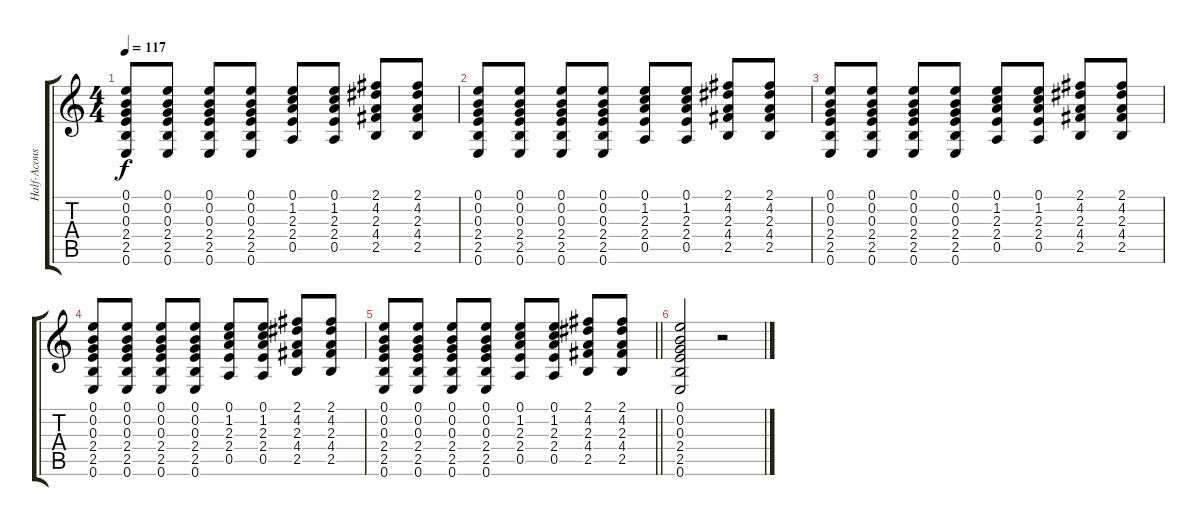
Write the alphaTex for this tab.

\track ("Half-Acoustic Guitar" "Half-Acous") {instrument acousticguitarsteel}
\staff {score tabs}
\tuning (E4 B3 G3 D3 A2 E2) {hide}
\ts (4 4)
\tempo 117
\clef g2
\ks c
(0.1 0.2 0.3 2.4 2.5 0.6).8{dy f} (0.1 0.2 0.3 2.4 2.5 0.6).8 (0.1 0.2 0.3 2.4 2.5 0.6).8 (0.1 0.2 0.3 2.4 2.5 0.6).8 (0.1 1.2 2.3 2.4 0.5).8 (0.1 1.2 2.3 2.4 0.5).8 (2.1 4.2 2.3 4.4 2.5).8 (2.1 4.2 2.3 4.4 2.5).8 |
(0.1 0.2 0.3 2.4 2.5 0.6).8 (0.1 0.2 0.3 2.4 2.5 0.6).8 (0.1 0.2 0.3 2.4 2.5 0.6).8 (0.1 0.2 0.3 2.4 2.5 0.6).8 (0.1 1.2 2.3 2.4 0.5).8 (0.1 1.2 2.3 2.4 0.5).8 (2.1 4.2 2.3 4.4 2.5).8 (2.1 4.2 2.3 4.4 2.5).8 |
(0.1 0.2 0.3 2.4 2.5 0.6).8 (0.1 0.2 0.3 2.4 2.5 0.6).8 (0.1 0.2 0.3 2.4 2.5 0.6).8 (0.1 0.2 0.3 2.4 2.5 0.6).8 (0.1 1.2 2.3 2.4 0.5).8 (0.1 1.2 2.3 2.4 0.5).8 (2.1 4.2 2.3 4.4 2.5).8 (2.1 4.2 2.3 4.4 2.5).8 |
(0.1 0.2 0.3 2.4 2.5 0.6).8 (0.1 0.2 0.3 2.4 2.5 0.6).8 (0.1 0.2 0.3 2.4 2.5 0.6).8 (0.1 0.2 0.3 2.4 2.5 0.6).8 (0.1 1.2 2.3 2.4 0.5).8 (0.1 1.2 2.3 2.4 0.5).8 (2.1 4.2 2.3 4.4 2.5).8 (2.1 4.2 2.3 4.4 2.5).8 |
\barLineRight lightlight
(0.1 0.2 0.3 2.4 2.5 0.6).8 (0.1 0.2 0.3 2.4 2.5 0.6).8 (0.1 0.2 0.3 2.4 2.5 0.6).8 (0.1 0.2 0.3 2.4 2.5 0.6).8 (0.1 1.2 2.3 2.4 0.5).8 (0.1 1.2 2.3 2.4 0.5).8 (2.1 4.2 2.3 4.4 2.5).8 (2.1 4.2 2.3 4.4 2.5).8 |
(0.1 0.2 0.3 2.4 2.5 0.6).2 r.2
